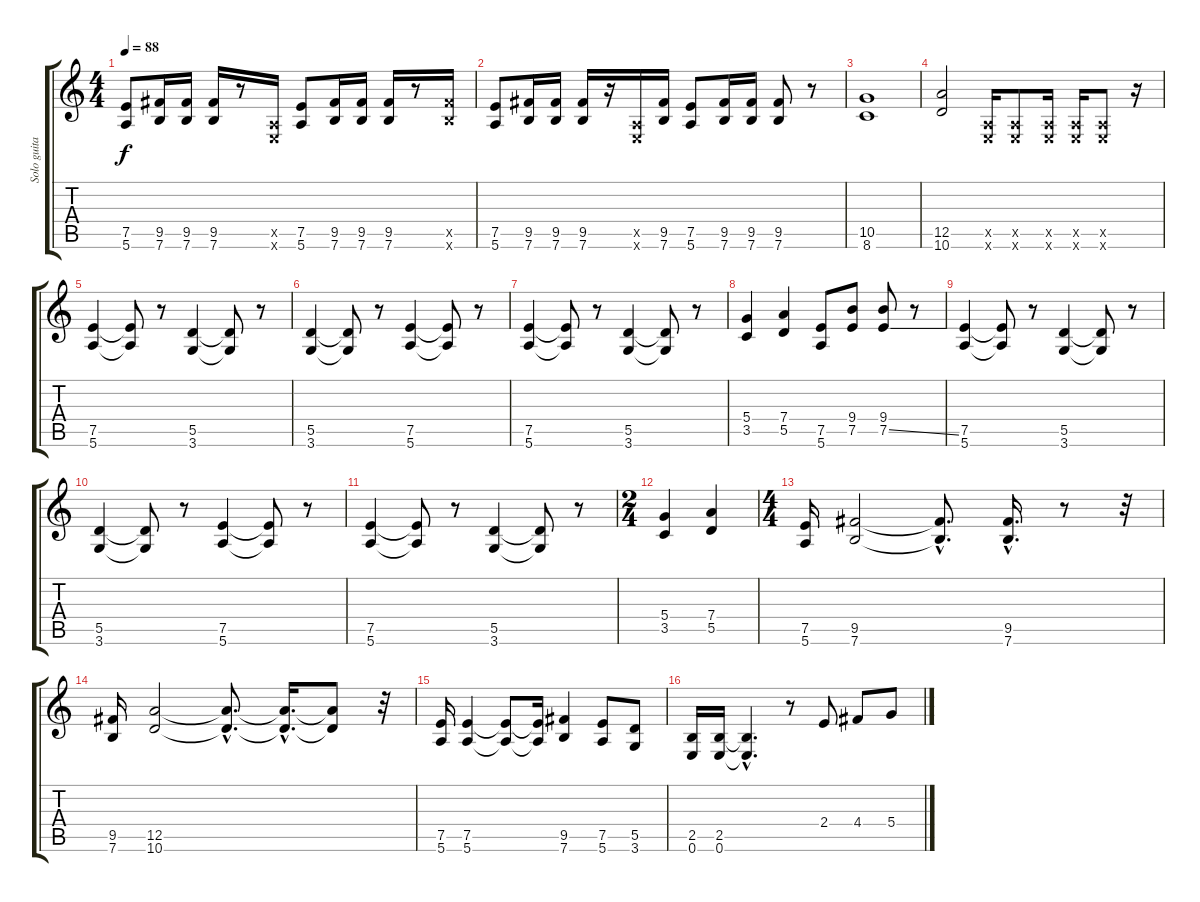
\track ("Solo guitar" "Solo guita") {instrument distortionguitar}
\staff {score tabs}
\tuning (E4 B3 G3 D3 A2 E2) {hide}
\ts (4 4)
\tempo 88
\clef g2
\ks c
(7.5 5.6).8{dy f} (9.5 7.6).16 (9.5 7.6).16 (9.5 7.6).16 r.8 (0.5{x} 0.6{x}).16 (7.5 5.6).8 (9.5 7.6).16 (9.5 7.6).16 (9.5 7.6).16 r.8 (9.5{x} 7.6{x}).16 |
(7.5 5.6).8 (9.5 7.6).16 (9.5 7.6).16 (9.5 7.6).16 r.16 (0.5{x} 0.6{x}).16 (9.5 7.6).16 (7.5 5.6).8 (9.5 7.6).16 (9.5 7.6).16 (9.5 7.6).8 r.8 |
(10.5 8.6).1 |
(12.5 10.6).2 (0.5{x} 0.6{x}).16 (0.5{x} 0.6{x}).8 (0.5{x} 0.6{x}).16 (0.5{x} 0.6{x}).16 (0.5{x} 0.6{x}).8 r.16 |
(7.5 5.6).4 (7.5{t} 5.6{t}).8 r.8 (5.5 3.6).4 (5.5{t} 3.6{t}).8 r.8 |
(5.5 3.6).4 (5.5{t} 3.6{t}).8 r.8 (7.5 5.6).4 (7.5{t} 5.6{t}).8 r.8 |
(7.5 5.6).4 (7.5{t} 5.6{t}).8 r.8 (5.5 3.6).4 (5.5{t} 3.6{t}).8 r.8 |
(5.4 3.5).4 (7.4 5.5).4 (7.5 5.6).8 (9.4 7.5).8 (9.4 7.5{ss}).8 r.8 |
(7.5 5.6).4 (7.5{t} 5.6{t}).8 r.8 (5.5 3.6).4 (5.5{t} 3.6{t}).8 r.8 |
(5.5 3.6).4 (5.5{t} 3.6{t}).8 r.8 (7.5 5.6).4 (7.5{t} 5.6{t}).8 r.8 |
(7.5 5.6).4 (7.5{t} 5.6{t}).8 r.8 (5.5 3.6).4 (5.5{t} 3.6{t}).8 r.8 |
\ts (2 4)
(5.4 3.5).4 (7.4 5.5).4 |
\ts (4 4)
(7.5 5.6).16 (9.5 7.6).2 (9.5{hac t} 7.6{hac t}).8{d} (9.5{hac} 7.6{hac}).16{d} r.8 r.32 |
(9.5 7.6).16 (12.5 10.6).2 (12.5{hac t} 10.6{hac t}).8{d} (12.5{hac t} 10.6{hac t}).16{d} (12.5{t} 10.6{t}).8 r.32 |
(7.5 5.6).16 (7.5 5.6).4 (7.5{t} 5.6{t}).8 (7.5{t} 5.6{t}).16 (9.5 7.6).4 (7.5 5.6).8 (5.5 3.6).8 |
(2.5 0.6).16 (2.5 0.6).16 (2.5{hac t} 0.6{hac t}).4{d} r.8 2.4.8 4.4.8 5.4.8
